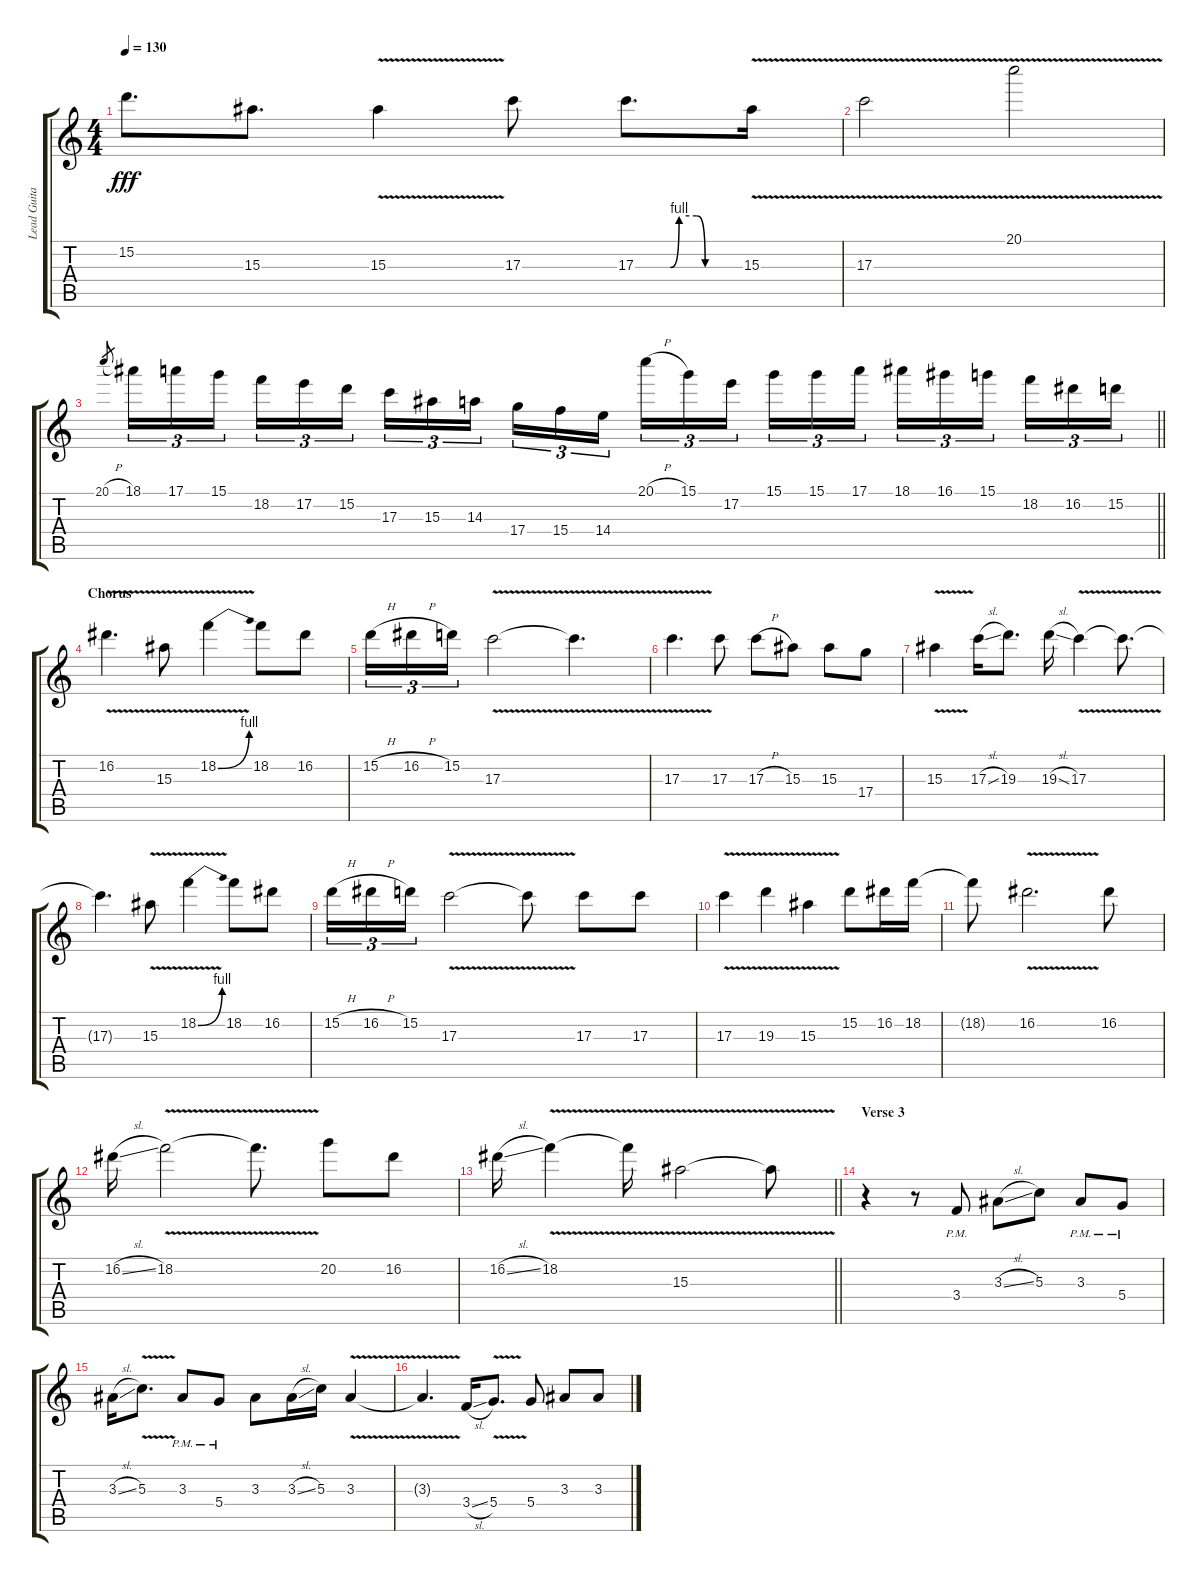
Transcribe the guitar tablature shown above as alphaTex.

\track ("Lead Guitar" "Lead Guita") {instrument distortionguitar}
\staff {score tabs}
\tuning (E4 B3 G3 D3 A2 E2) {hide}
\ts (4 4)
\tempo 130
\clef g2
\ks c
15.2.8{d dy fff} 15.3.8{d} 15.3{v}.4 17.3.8 17.3{be (custom 0 0 20 0 25 4 35 4 40 0 60 0)}.8{d} 15.3{v}.16 |
17.3{v}.2 20.1{v}.2 |
\barLineRight lightlight
20.1{h}.8{gr} 18.1.16{tu (3 2)} 17.1.16{tu (3 2)} 15.1.16{tu (3 2) beam splitsecondary} 18.2.16{tu (3 2)} 17.2.16{tu (3 2)} 15.2.16{tu (3 2)} 17.3.16{tu (3 2)} 15.3.16{tu (3 2)} 14.3.16{tu (3 2) beam splitsecondary} 17.4.16{tu (3 2)} 15.4.16{tu (3 2)} 14.4.16{tu (3 2)} 20.1{h}.16{tu (3 2)} 15.1.16{tu (3 2)} 17.2.16{tu (3 2) beam splitsecondary} 15.1.16{tu (3 2)} 15.1.16{tu (3 2)} 17.1.16{tu (3 2)} 18.1.16{tu (3 2)} 16.1.16{tu (3 2)} 15.1.16{tu (3 2) beam splitsecondary} 18.2.16{tu (3 2)} 16.2.16{tu (3 2)} 15.2.16{tu (3 2)} |
\section ("" "Chorus")
16.2{v}.4{d} 15.3{v}.8 18.2{be (bend 0 0 60 4) v}.4 18.2.8 16.2.8 |
15.2{h}.16{tu (3 2)} 16.2{h}.16{tu (3 2)} 15.2.16{tu (3 2)} 17.3{v}.2 17.3{t}.4{d} |
17.3{v}.4{d} 17.3.8 17.3{h}.8 15.3.8 15.3.8 17.4.8 |
15.3{v}.4 17.3{sl}.16 19.3.8{d} 19.3{sl}.16 17.3{v}.4 17.3{t}.8{d} |
17.3{t}.4{d} 15.3{v}.8 18.2{be (bend 0 0 60 4) v}.4 18.2.8 16.2.8 |
15.2{h}.16{tu (3 2)} 16.2{h}.16{tu (3 2)} 15.2.16{tu (3 2)} 17.3{v}.2 17.3{t}.8 17.3.8 17.3.8 |
17.3{v}.4 19.3{v}.4 15.3{v}.4 15.2.8 16.2.16 18.2.16 |
18.2{t}.8 16.2{v}.2{d} 16.2.8 |
16.2{sl}.16 18.2{v}.2 18.2{t}.8{d} 20.2.8 16.2.8 |
\barLineRight lightlight
16.2{sl}.16 18.2{v}.4 18.2{t}.16 15.3{v}.2 15.3{t}.8 |
\section ("" "Verse 3")
r.4 r.8 3.4{pm}.8 3.3{sl}.8 5.3.8 3.3{pm}.8 5.4{pm}.8 |
3.3{sl}.16 5.3{v}.8{d} 3.3{pm}.8 5.4{pm}.8 3.3.8 3.3{sl}.16 5.3.16 3.3{v}.4 |
3.3{t}.4{d} 3.4{sl}.16 5.4{v}.8{d} 5.4.8 3.3.8 3.3.8
